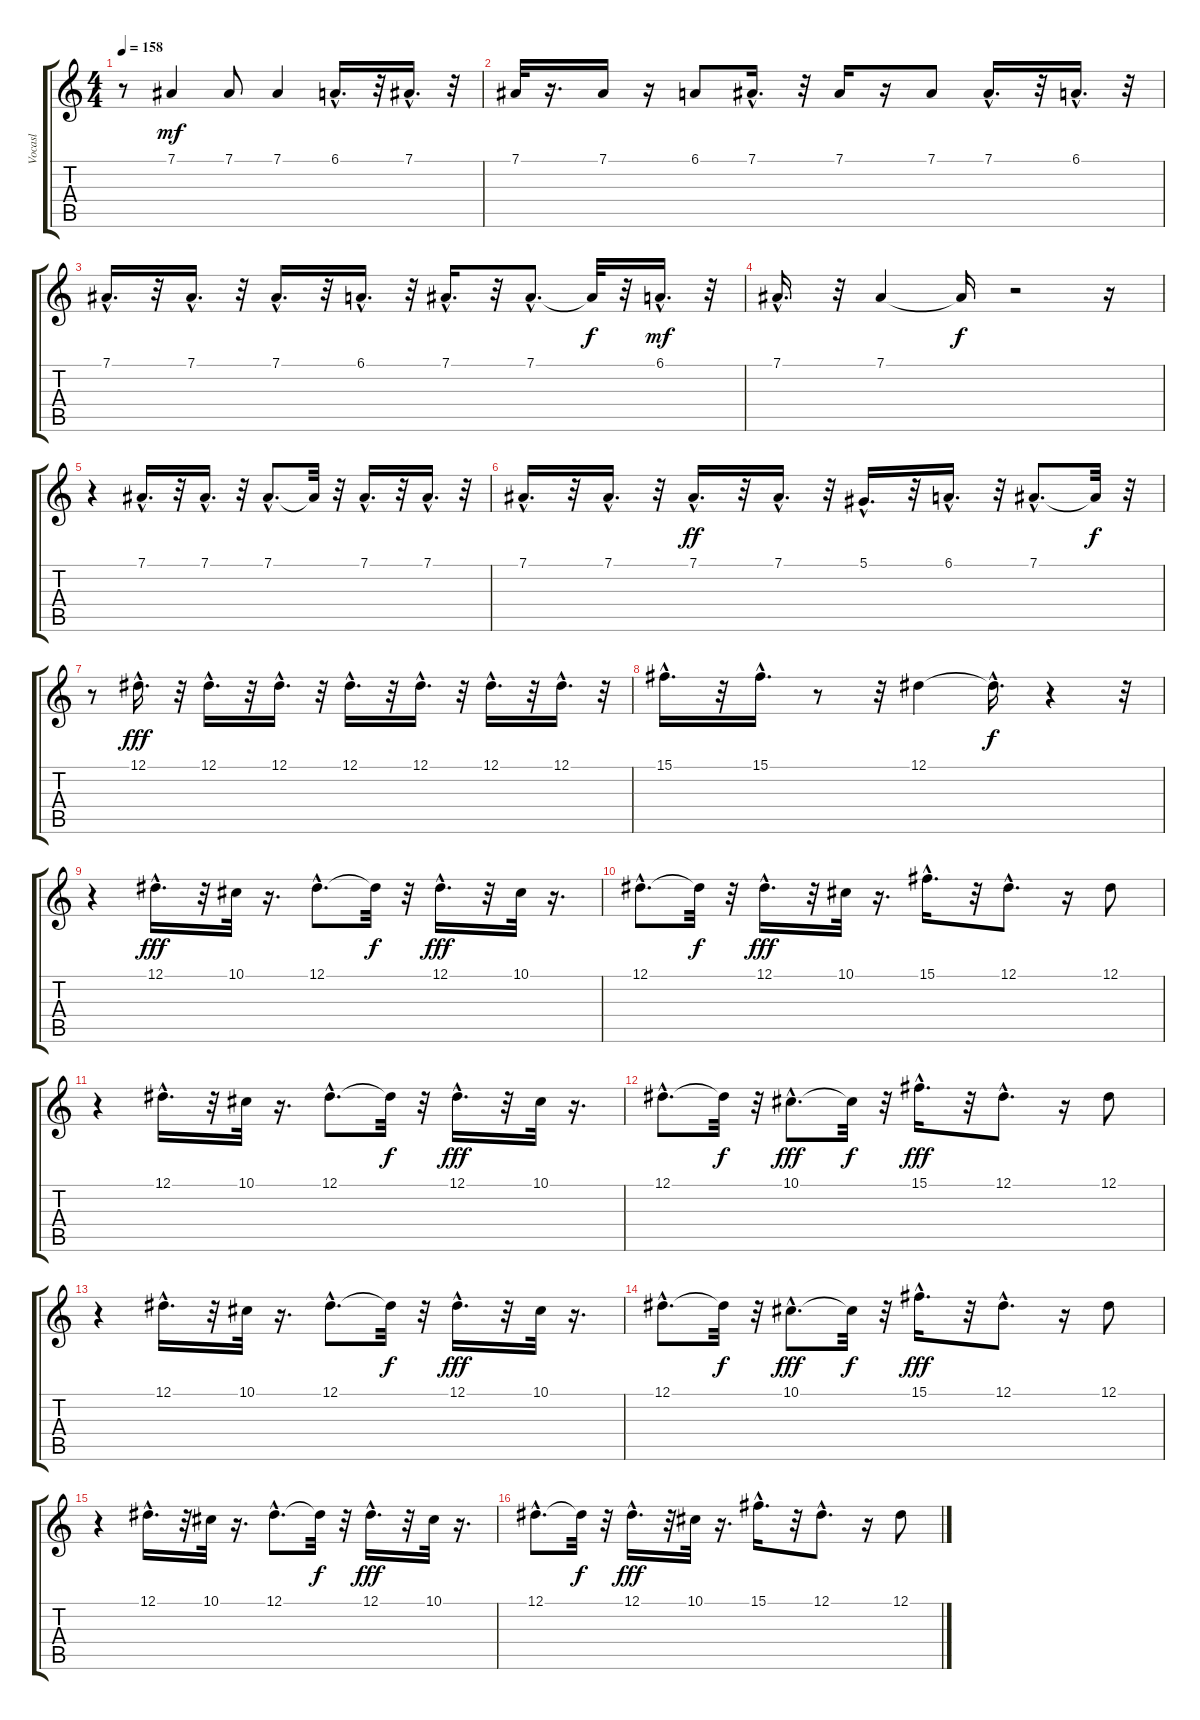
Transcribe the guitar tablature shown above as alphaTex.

\track ("Vocasl" "Vocasl") {instrument tenorsax}
\staff {score tabs}
\tuning (Eb4 Bb3 Gb3 Db3 Ab2 Eb2) {hide}
\ts (4 4)
\tempo 158
\clef g2
\ks c
r.8{dy f} 7.1.4{dy mf} 7.1.8 7.1.4 6.1{hac}.16{d} r.32 7.1{hac}.16{d} r.32 |
7.1.32 r.16{d} 7.1.16 r.16 6.1.8 7.1{hac}.16{d} r.32 7.1.16 r.16 7.1.8 7.1{hac}.16{d} r.32 6.1{hac}.16{d} r.32 |
7.1{hac}.16{d} r.32 7.1{hac}.16{d} r.32 7.1{hac}.16{d} r.32 6.1{hac}.16{d} r.32 7.1{hac}.16{d} r.32 7.1{hac}.8{d} 7.1{t}.32{dy f} r.32 6.1{hac}.16{d dy mf} r.32 |
7.1{hac}.16{d} r.32 7.1.4 7.1{t}.16{dy f} r.2 r.16 |
r.4 7.1{hac}.16{d} r.32 7.1{hac}.16{d} r.32 7.1{hac}.8{d} 7.1{t}.32 r.32 7.1{hac}.16{d} r.32 7.1{hac}.16{d} r.32 |
7.1{hac}.16{d} r.32 7.1{hac}.16{d} r.32 7.1{hac}.16{d dy ff} r.32 7.1{hac}.16{d} r.32 5.1{hac}.16{d} r.32 6.1{hac}.16{d} r.32 7.1{hac}.8{d} 7.1{t}.32{dy f} r.32 |
r.8 12.1{hac}.16{d dy fff} r.32 12.1{hac}.16{d} r.32 12.1{hac}.16{d} r.32 12.1{hac}.16{d} r.32 12.1{hac}.16{d} r.32 12.1{hac}.16{d} r.32 12.1{hac}.16{d} r.32 |
15.1{hac}.16{d} r.32 15.1{hac}.16{d} r.8 r.32 12.1.4 12.1{hac t}.16{d dy f} r.4 r.32 |
r.4 12.1{hac}.16{d dy fff} r.32 10.1.32 r.16{d} 12.1{hac}.8{d} 12.1{t}.32{dy f} r.32 12.1{hac}.16{d dy fff} r.32 10.1.32 r.16{d} |
12.1{hac}.8{d} 12.1{t}.32{dy f} r.32 12.1{hac}.16{d dy fff} r.32 10.1.32 r.16{d} 15.1{hac}.16{d} r.32 12.1{hac}.8{d} r.16 12.1.8 |
r.4 12.1{hac}.16{d} r.32 10.1.32 r.16{d} 12.1{hac}.8{d} 12.1{t}.32{dy f} r.32 12.1{hac}.16{d dy fff} r.32 10.1.32 r.16{d} |
12.1{hac}.8{d} 12.1{t}.32{dy f} r.32 10.1{hac}.8{d dy fff} 10.1{t}.32{dy f} r.32 15.1{hac}.16{d dy fff} r.32 12.1{hac}.8{d} r.16 12.1.8 |
r.4 12.1{hac}.16{d} r.32 10.1.32 r.16{d} 12.1{hac}.8{d} 12.1{t}.32{dy f} r.32 12.1{hac}.16{d dy fff} r.32 10.1.32 r.16{d} |
12.1{hac}.8{d} 12.1{t}.32{dy f} r.32 10.1{hac}.8{d dy fff} 10.1{t}.32{dy f} r.32 15.1{hac}.16{d dy fff} r.32 12.1{hac}.8{d} r.16 12.1.8 |
r.4 12.1{hac}.16{d} r.32 10.1.32 r.16{d} 12.1{hac}.8{d} 12.1{t}.32{dy f} r.32 12.1{hac}.16{d dy fff} r.32 10.1.32 r.16{d} |
12.1{hac}.8{d} 12.1{t}.32{dy f} r.32 12.1{hac}.16{d dy fff} r.32 10.1.32 r.16{d} 15.1{hac}.16{d} r.32 12.1{hac}.8{d} r.16 12.1.8
